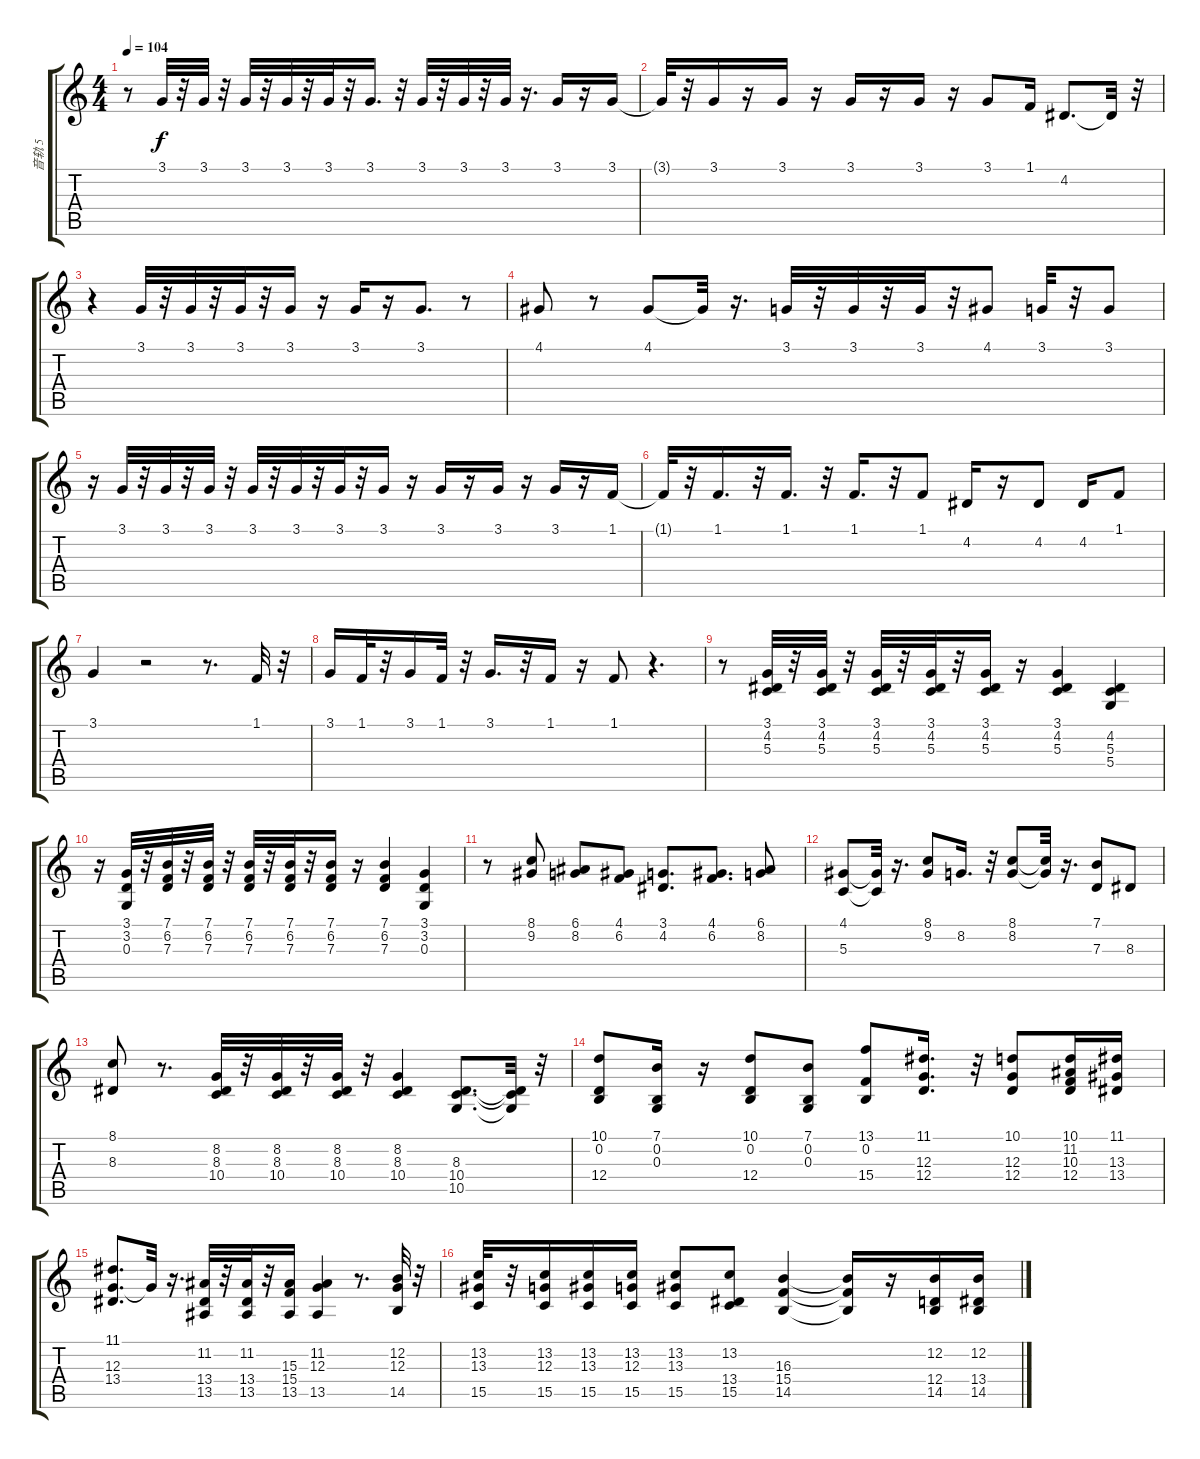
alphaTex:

\track ("音轨 5" "音轨 5") {instrument choiraahs}
\staff {score tabs}
\tuning (E4 B3 G3 D3 A2 E2) {hide}
\ts (4 4)
\tempo 104
\clef g2
\ks c
r.8{dy ff} 3.1.32{dy f} r.32 3.1.32 r.32 3.1.32 r.32 3.1.32 r.32 3.1.32 r.32 3.1.16{d} r.32 3.1.32 r.32 3.1.32 r.32 3.1.32 r.16{d} 3.1.16 r.16 3.1.16 |
3.1{t}.32 r.32 3.1.16 r.16 3.1.16 r.16 3.1.16 r.16 3.1.16 r.16 3.1.8 1.1.16 4.2.8{d} 4.2{t}.32 r.32 |
r.4 3.1.32 r.32 3.1.32 r.32 3.1.32 r.32 3.1.16 r.16 3.1.16 r.16 3.1.8{d} r.8 |
4.1.8 r.8 4.1.8 4.1{t}.32 r.16{d} 3.1.32 r.32 3.1.32 r.32 3.1.32 r.32 4.1.8 3.1.32 r.32 3.1.8 |
r.16 3.1.32 r.32 3.1.32 r.32 3.1.32 r.32 3.1.32 r.32 3.1.32 r.32 3.1.32 r.32 3.1.16 r.16 3.1.16 r.16 3.1.16 r.16 3.1.16 r.16 1.1.16 |
1.1{t}.32 r.32 1.1.16{d} r.32 1.1.16{d} r.32 1.1.16{d} r.32 1.1.8 4.2.16 r.16 4.2.8 4.2.16 1.1.8 |
3.1.4 r.2 r.8{d} 1.1.32 r.32 |
3.1.16 1.1.32 r.32 3.1.16 1.1.32 r.32 3.1.16{d} r.32 1.1.16 r.16 1.1.8 r.4{d} |
r.8 (3.1 4.2 5.3).32 r.32 (3.1 4.2 5.3).32 r.32 (3.1 4.2 5.3).32 r.32 (3.1 4.2 5.3).32 r.32 (3.1 4.2 5.3).16 r.16 (3.1 4.2 5.3).4 (4.2 5.3 5.4).4 |
r.16 (3.1 3.2 0.3).32 r.32 (7.1 6.2 7.3).32 r.32 (7.1 6.2 7.3).32 r.32 (7.1 6.2 7.3).32 r.32 (7.1 6.2 7.3).32 r.32 (7.1 6.2 7.3).16 r.16 (7.1 6.2 7.3).4 (3.1 3.2 0.3).4 |
r.8 (8.1 9.2).8 (6.1 8.2).8 (4.1 6.2).8 (3.1 4.2).8{d} (4.1 6.2).8{d} (6.1 8.2).8 |
(4.1 5.3).8 (4.1{t} 5.3{t}).32 r.16{d} (8.1 9.2).8 8.2.16{d} r.32 (8.1 8.2).8 (8.1{t} 8.2{t}).32 r.16{d} (7.1 7.3).8 8.3.8 |
(8.1 8.3).8 r.8{d} (8.2 8.3 10.4).32 r.32 (8.2 8.3 10.4).32 r.32 (8.2 8.3 10.4).32 r.32 (8.2 8.3 10.4).4 (8.3 10.4 10.5).8{d} (8.3{t} 10.4{t} 10.5{t}).32 r.32 |
(10.1 0.2 12.4).8 (7.1 0.2 0.3).16 r.16 (10.1 0.2 12.4).8 (7.1 0.2 0.3).8 (13.1 0.2 15.4).8 (11.1 12.3 12.4).16{d} r.32 (10.1 12.3 12.4).8 (10.1 11.2 10.3 12.4).16 (11.1 13.3 13.4).16 |
(11.1 12.3 13.4).8{d} 12.3{t}.32 r.16{d} (11.2 13.4 13.5).32 r.32 (11.2 13.4 13.5).32 r.32 (15.3 15.4 13.5).16 (11.2 12.3 13.5).4 r.8{d} (12.2 12.3 14.5).32 r.32 |
(13.2 13.3 15.5).32 r.32 (13.2 12.3 15.5).16 (13.2 13.3 15.5).16 (13.2 12.3 15.5).16 (13.2 13.3 15.5).8 (13.2 13.4 15.5).8 (16.3 15.4 14.5).4 (16.3{t} 15.4{t} 14.5{t}).16 r.16 (12.2 12.4 14.5).16 (12.2 13.4 14.5).16
